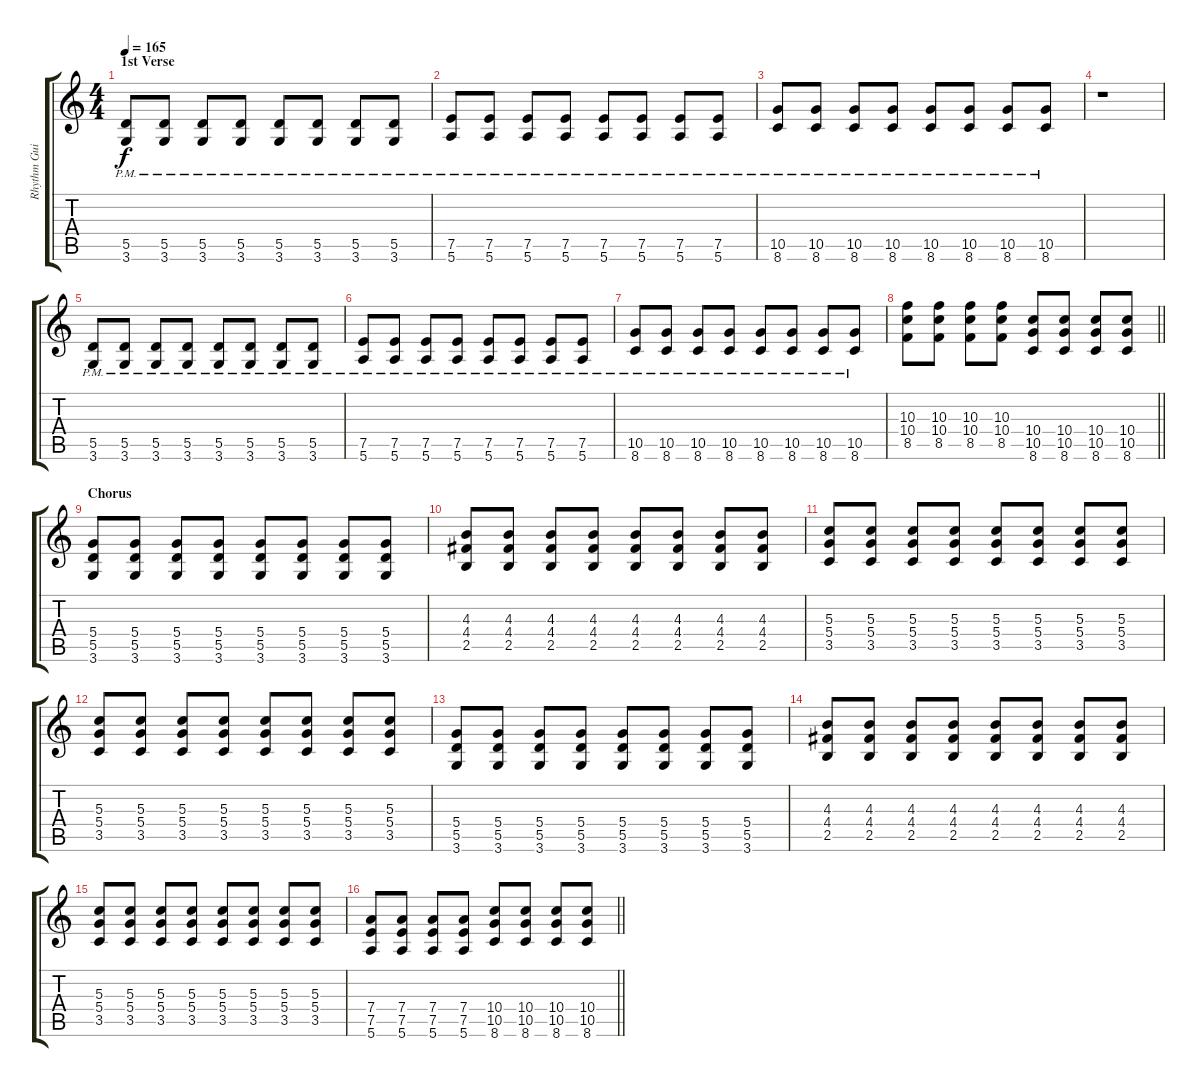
\track ("Rhythm Guitar (plus solo)" "Rhythm Gui") {instrument overdrivenguitar}
\staff {score tabs}
\tuning (E4 B3 G3 D3 A2 E2) {hide}
\ts (4 4)
\section ("" "1st Verse")
\tempo 165
\clef g2
\ks c
(5.5{pm} 3.6{pm}).8{dy f} (5.5{pm} 3.6{pm}).8 (5.5{pm} 3.6{pm}).8 (5.5{pm} 3.6{pm}).8 (5.5{pm} 3.6{pm}).8 (5.5{pm} 3.6{pm}).8 (5.5{pm} 3.6{pm}).8 (5.5{pm} 3.6{pm}).8 |
(7.5{pm} 5.6{pm}).8 (7.5{pm} 5.6{pm}).8 (7.5{pm} 5.6{pm}).8 (7.5{pm} 5.6{pm}).8 (7.5{pm} 5.6{pm}).8 (7.5{pm} 5.6{pm}).8 (7.5{pm} 5.6{pm}).8 (7.5{pm} 5.6{pm}).8 |
(10.5{pm} 8.6{pm}).8 (10.5{pm} 8.6{pm}).8 (10.5{pm} 8.6{pm}).8 (10.5{pm} 8.6{pm}).8 (10.5{pm} 8.6{pm}).8 (10.5{pm} 8.6{pm}).8 (10.5{pm} 8.6{pm}).8 (10.5{pm} 8.6{pm}).8 |
r.1 |
(5.5{pm} 3.6{pm}).8 (5.5{pm} 3.6{pm}).8 (5.5{pm} 3.6{pm}).8 (5.5{pm} 3.6{pm}).8 (5.5{pm} 3.6{pm}).8 (5.5{pm} 3.6{pm}).8 (5.5{pm} 3.6{pm}).8 (5.5{pm} 3.6{pm}).8 |
(7.5{pm} 5.6{pm}).8 (7.5{pm} 5.6{pm}).8 (7.5{pm} 5.6{pm}).8 (7.5{pm} 5.6{pm}).8 (7.5{pm} 5.6{pm}).8 (7.5{pm} 5.6{pm}).8 (7.5{pm} 5.6{pm}).8 (7.5{pm} 5.6{pm}).8 |
(10.5{pm} 8.6{pm}).8 (10.5{pm} 8.6{pm}).8 (10.5{pm} 8.6{pm}).8 (10.5{pm} 8.6{pm}).8 (10.5{pm} 8.6{pm}).8 (10.5{pm} 8.6{pm}).8 (10.5{pm} 8.6{pm}).8 (10.5{pm} 8.6{pm}).8 |
\barLineRight lightlight
(10.3 10.4 8.5).8 (10.3 10.4 8.5).8 (10.3 10.4 8.5).8 (10.3 10.4 8.5).8 (10.4 10.5 8.6).8 (10.4 10.5 8.6).8 (10.4 10.5 8.6).8 (10.4 10.5 8.6).8 |
\section ("" "Chorus")
(5.4 5.5 3.6).8 (5.4 5.5 3.6).8 (5.4 5.5 3.6).8 (5.4 5.5 3.6).8 (5.4 5.5 3.6).8 (5.4 5.5 3.6).8 (5.4 5.5 3.6).8 (5.4 5.5 3.6).8 |
(4.3 4.4 2.5).8 (4.3 4.4 2.5).8 (4.3 4.4 2.5).8 (4.3 4.4 2.5).8 (4.3 4.4 2.5).8 (4.3 4.4 2.5).8 (4.3 4.4 2.5).8 (4.3 4.4 2.5).8 |
(5.3 5.4 3.5).8 (5.3 5.4 3.5).8 (5.3 5.4 3.5).8 (5.3 5.4 3.5).8 (5.3 5.4 3.5).8 (5.3 5.4 3.5).8 (5.3 5.4 3.5).8 (5.3 5.4 3.5).8 |
(5.3 5.4 3.5).8 (5.3 5.4 3.5).8 (5.3 5.4 3.5).8 (5.3 5.4 3.5).8 (5.3 5.4 3.5).8 (5.3 5.4 3.5).8 (5.3 5.4 3.5).8 (5.3 5.4 3.5).8 |
(5.4 5.5 3.6).8 (5.4 5.5 3.6).8 (5.4 5.5 3.6).8 (5.4 5.5 3.6).8 (5.4 5.5 3.6).8 (5.4 5.5 3.6).8 (5.4 5.5 3.6).8 (5.4 5.5 3.6).8 |
(4.3 4.4 2.5).8 (4.3 4.4 2.5).8 (4.3 4.4 2.5).8 (4.3 4.4 2.5).8 (4.3 4.4 2.5).8 (4.3 4.4 2.5).8 (4.3 4.4 2.5).8 (4.3 4.4 2.5).8 |
(5.3 5.4 3.5).8 (5.3 5.4 3.5).8 (5.3 5.4 3.5).8 (5.3 5.4 3.5).8 (5.3 5.4 3.5).8 (5.3 5.4 3.5).8 (5.3 5.4 3.5).8 (5.3 5.4 3.5).8 |
\barLineRight lightlight
(7.4 7.5 5.6).8 (7.4 7.5 5.6).8 (7.4 7.5 5.6).8 (7.4 7.5 5.6).8 (10.4 10.5 8.6).8 (10.4 10.5 8.6).8 (10.4 10.5 8.6).8 (10.4 10.5 8.6).8
